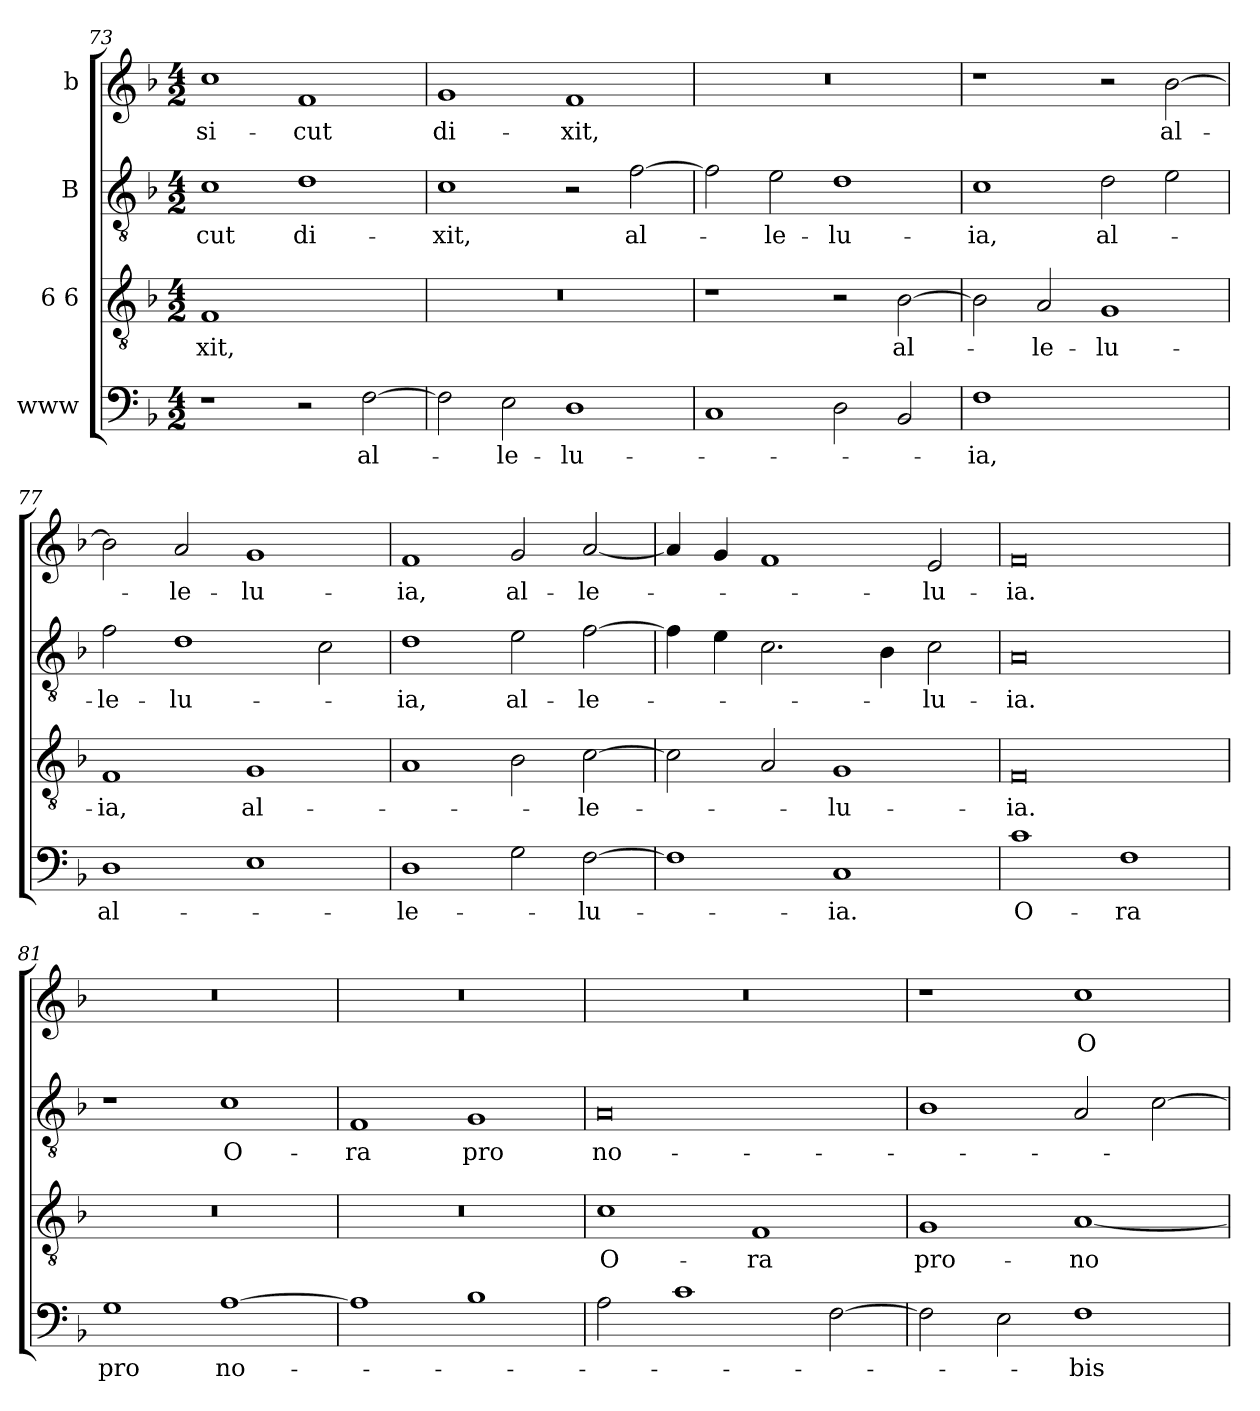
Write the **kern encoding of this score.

**kern	**text	**kern	**text	**kern	**text	**kern	**text
*part4	*part4	*part3	*part3	*part2	*part2	*part1	*part1
*staff4	*staff4	*staff3	*staff3	*staff2	*staff2	*staff1	*staff1
*I"www	*	*I"6 6	*	*I"B	*	*I"b	*
*clefF4	*	*clefGv2	*	*clefGv2	*	*clefG2	*
*k[b-]	*	*k[b-]	*	*k[b-]	*	*k[b-]	*
*M4/2	*	*M4/2	*	*M4/2	*	*M4/2	*
=73	=73	=73	=73	=73	=73	=73	=73
!	!	!	!LO:LY:b	!	!LO:LY:b	!	!LO:LY:b
1r	.	1F	-xit,	1c	-cut	1cc	si-
!	!	!	!	!	!LO:LY:b	!	!LO:LY:b
2r	.	1ryy	.	1d	di-	1f	-cut
!	!LO:LY:b	!	!	!	!	!	!
[2F\	al-	.	.	.	.	.	.
=74	=74	=74	=74	=74	=74	=74	=74
!	!	!	!	!	!LO:LY:b	!	!LO:LY:b
2F\]	.	0r	.	1c	-xit,	1g	di-
!	!LO:LY:b	!	!	!	!	!	!
2E\	-le-	.	.	.	.	.	.
!	!LO:LY:b	!	!	!	!	!	!LO:LY:b
1D	-lu-	.	.	2r	.	1f	-xit,
!	!	!	!	!	!LO:LY:b	!	!
.	.	.	.	[2f\	al-	.	.
=75	=75	=75	=75	=75	=75	=75	=75
1C	.	1r	.	2f\]	.	0r	.
!	!	!	!	!	!LO:LY:b	!	!
.	.	.	.	2e\	-le-	.	.
!	!	!	!	!	!LO:LY:b	!	!
2D\	.	2r	.	1d	-lu-	.	.
!	!	!	!LO:LY:b	!	!	!	!
2BB-/	.	[2B-\	al-	.	.	.	.
!!LO:LB:g=z
=76	=76	=76	=76	=76	=76	=76	=76
!	!LO:LY:b	!	!	!	!LO:LY:b	!	!
1F	-ia,	2B-\]	.	1c	-ia,	1r	.
!	!	!	!LO:LY:b	!	!	!	!
.	.	2A/	-le-	.	.	.	.
!	!	!	!LO:LY:b	!	!LO:LY:b	!	!
1ryy	.	1G	-lu-	2d\	al-	2r	.
!	!	!	!	!	!	!	!LO:LY:b
.	.	.	.	2e\	.	[2b-\	al-
=77	=77	=77	=77	=77	=77	=77	=77
!	!LO:LY:b	!	!LO:LY:b	!	!LO:LY:b	!	!
1D	al-	1F	-ia,	2f\	-le-	2b-\]	.
!	!	!	!	!	!LO:LY:b	!	!LO:LY:b
.	.	.	.	1d	-lu-	2a/	-le-
!	!	!	!LO:LY:b	!	!	!	!LO:LY:b
1E	.	1G	al-	.	.	1g	-lu-
.	.	.	.	2c\	.	.	.
=78	=78	=78	=78	=78	=78	=78	=78
!	!LO:LY:b	!	!	!	!LO:LY:b	!	!LO:LY:b
1D	-le-	1A	.	1d	-ia,	1f	-ia,
!	!	!	!	!	!LO:LY:b	!	!LO:LY:b
2G\	.	2B-\	.	2e\	al-	2g/	al-
!	!LO:LY:b	!	!LO:LY:b	!	!LO:LY:b	!	!LO:LY:b
[2F\	-lu-	[2c\	-le-	[2f\	-le-	[2a/	-le-
=79	=79	=79	=79	=79	=79	=79	=79
1F]	.	2c\]	.	4f\]	.	4a/]	.
.	.	.	.	4e\	.	4g/	.
.	.	2A/	.	2.c\	.	1f	.
!	!LO:LY:b	!	!LO:LY:b	!	!	!	!
1C	-ia.	1G	-lu-	.	.	.	.
.	.	.	.	4B-\	.	.	.
!	!	!	!	!	!LO:LY:b	!	!LO:LY:b
.	.	.	.	2c\	-lu-	2e/	-lu-
=80	=80	=80	=80	=80	=80	=80	=80
!	!LO:LY:b	!	!LO:LY:b	!	!LO:LY:b	!	!LO:LY:b
1c	O-	0F	-ia.	0A	-ia.	0f	-ia.
!	!LO:LY:b	!	!	!	!	!	!
1F	-ra	.	.	.	.	.	.
=81	=81	=81	=81	=81	=81	=81	=81
!	!LO:LY:b	!	!	!	!	!	!
1G	pro	0r	.	1r	.	0r	.
!	!LO:LY:b	!	!	!	!LO:LY:b	!	!
[1A	no-	.	.	1c	O-	.	.
!!LO:LB:g=z
=82	=82	=82	=82	=82	=82	=82	=82
!	!	!	!	!	!LO:LY:b	!	!
1A]	.	0r	.	1F	-ra	0r	.
!	!	!	!	!	!LO:LY:b	!	!
1B-	.	.	.	1G	pro	.	.
=83	=83	=83	=83	=83	=83	=83	=83
!	!	!	!LO:LY:b	!	!LO:LY:b	!	!
2A\	.	1c	O-	0A	no-	0r	.
1c	.	.	.	.	.	.	.
!	!	!	!LO:LY:b	!	!	!	!
.	.	1F	-ra	.	.	.	.
[2F\	.	.	.	.	.	.	.
=84	=84	=84	=84	=84	=84	=84	=84
!	!	!	!LO:LY:b	!	!	!	!
2F\]	.	1G	pro-	1B-	.	1r	.
2E\	.	.	.	.	.	.	.
!	!LO:LY:b	!	!LO:LY:b	!	!	!	!LO:LY:b
1F	-bis	[1A	-no-	2A/	.	1cc	O-
.	.	.	.	[2c\	.	.	.
=	=	=	=	=	=	=	=
*-	*-	*-	*-	*-	*-	*-	*-
